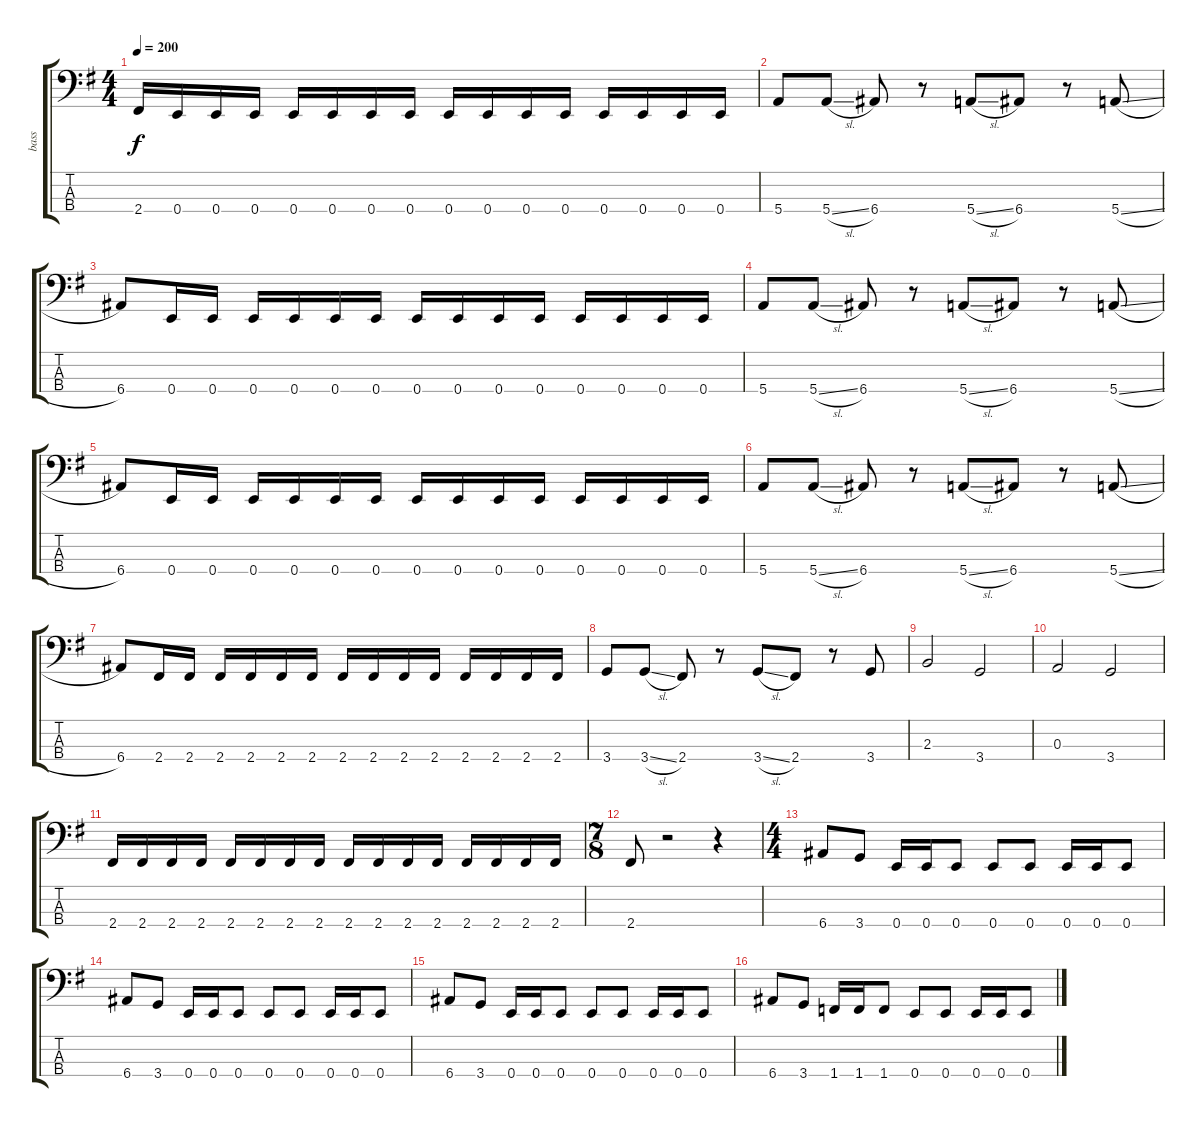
\track ("bass" "bass") {instrument electricbassfinger}
\staff {score tabs}
\tuning (G2 D2 A1 E1) {hide}
\ts (4 4)
\tempo 200
\clef f4
\ks eminor
2.4.16{dy f} 0.4.16 0.4.16 0.4.16 0.4.16 0.4.16 0.4.16 0.4.16 0.4.16 0.4.16 0.4.16 0.4.16 0.4.16 0.4.16 0.4.16 0.4.16 |
5.4.8 5.4{sl}.8 6.4.8 r.8 5.4{sl}.8 6.4.8 r.8 5.4{sl}.8 |
6.4.8 0.4.16 0.4.16 0.4.16 0.4.16 0.4.16 0.4.16 0.4.16 0.4.16 0.4.16 0.4.16 0.4.16 0.4.16 0.4.16 0.4.16 |
5.4.8 5.4{sl}.8 6.4.8 r.8 5.4{sl}.8 6.4.8 r.8 5.4{sl}.8 |
6.4.8 0.4.16 0.4.16 0.4.16 0.4.16 0.4.16 0.4.16 0.4.16 0.4.16 0.4.16 0.4.16 0.4.16 0.4.16 0.4.16 0.4.16 |
5.4.8 5.4{sl}.8 6.4.8 r.8 5.4{sl}.8 6.4.8 r.8 5.4{sl}.8 |
6.4.8 2.4.16 2.4.16 2.4.16 2.4.16 2.4.16 2.4.16 2.4.16 2.4.16 2.4.16 2.4.16 2.4.16 2.4.16 2.4.16 2.4.16 |
3.4.8 3.4{sl}.8 2.4.8 r.8 3.4{sl}.8 2.4.8 r.8 3.4.8 |
2.3.2 3.4.2 |
0.3.2 3.4.2 |
2.4.16 2.4.16 2.4.16 2.4.16 2.4.16 2.4.16 2.4.16 2.4.16 2.4.16 2.4.16 2.4.16 2.4.16 2.4.16 2.4.16 2.4.16 2.4.16 |
\ts (7 8)
2.4.8 r.2 r.4 |
\ts (4 4)
6.4.8 3.4.8 0.4.16 0.4.16 0.4.8 0.4.8 0.4.8 0.4.16 0.4.16 0.4.8 |
6.4.8 3.4.8 0.4.16 0.4.16 0.4.8 0.4.8 0.4.8 0.4.16 0.4.16 0.4.8 |
6.4.8 3.4.8 0.4.16 0.4.16 0.4.8 0.4.8 0.4.8 0.4.16 0.4.16 0.4.8 |
6.4.8 3.4.8 1.4.16 1.4.16 1.4.8 0.4.8 0.4.8 0.4.16 0.4.16 0.4.8
